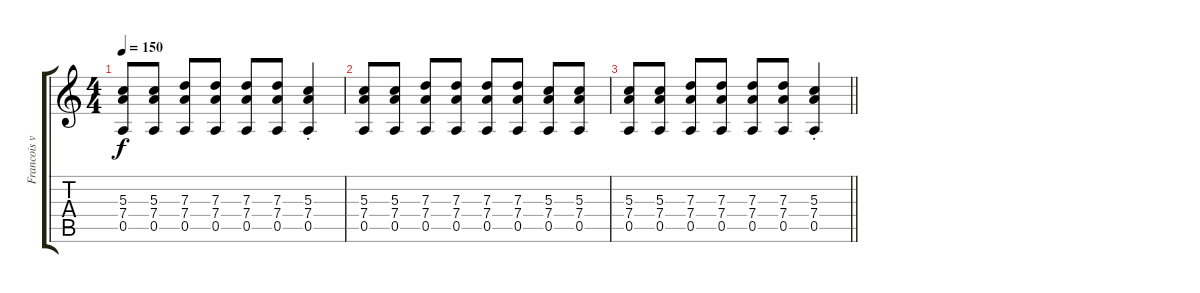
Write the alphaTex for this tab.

\track ("Francois van Coke" "Francois v") {instrument electricguitarclean}
\staff {score tabs}
\tuning (E4 B3 G3 D3 A2 E2) {hide}
\ts (4 4)
\tempo 150
\clef g2
\ks c
(5.3 7.4 0.5).8{dy f} (5.3 7.4 0.5).8 (7.3 7.4 0.5).8 (7.3 7.4 0.5).8 (7.3 7.4 0.5).8 (7.3 7.4 0.5).8 (5.3{st} 7.4{st} 0.5{st}).4 |
(5.3 7.4 0.5).8 (5.3 7.4 0.5).8 (7.3 7.4 0.5).8 (7.3 7.4 0.5).8 (7.3 7.4 0.5).8 (7.3 7.4 0.5).8 (5.3 7.4 0.5).8 (5.3 7.4 0.5).8 |
\barLineRight lightlight
(5.3 7.4 0.5).8 (5.3 7.4 0.5).8 (7.3 7.4 0.5).8 (7.3 7.4 0.5).8 (7.3 7.4 0.5).8 (7.3 7.4 0.5).8 (5.3{st} 7.4{st} 0.5{st}).4
